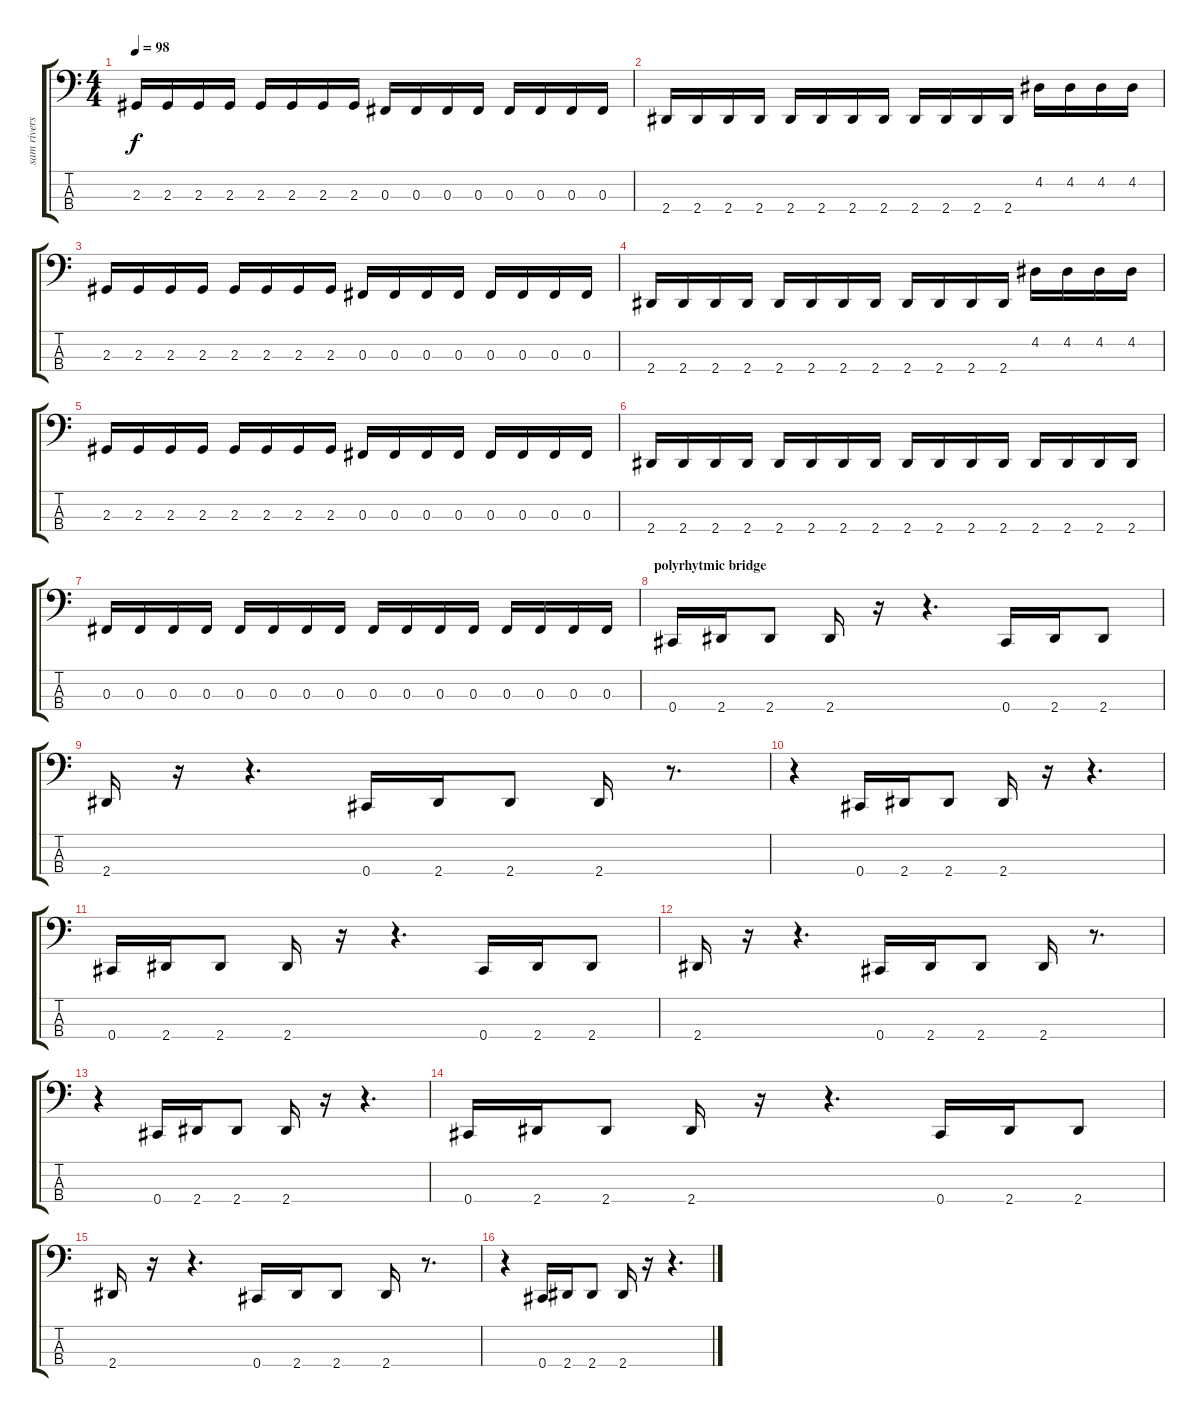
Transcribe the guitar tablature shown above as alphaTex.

\track ("sam rivers" "sam rivers") {instrument electricbassfinger}
\staff {score tabs}
\tuning (E2 B1 Gb1 Db1) {hide}
\ts (4 4)
\tempo 98
\clef f4
\ks c
2.3.16{dy f} 2.3.16 2.3.16 2.3.16 2.3.16 2.3.16 2.3.16 2.3.16 0.3.16 0.3.16 0.3.16 0.3.16 0.3.16 0.3.16 0.3.16 0.3.16 |
2.4.16 2.4.16 2.4.16 2.4.16 2.4.16 2.4.16 2.4.16 2.4.16 2.4.16 2.4.16 2.4.16 2.4.16 4.2.16 4.2.16 4.2.16 4.2.16 |
2.3.16 2.3.16 2.3.16 2.3.16 2.3.16 2.3.16 2.3.16 2.3.16 0.3.16 0.3.16 0.3.16 0.3.16 0.3.16 0.3.16 0.3.16 0.3.16 |
2.4.16 2.4.16 2.4.16 2.4.16 2.4.16 2.4.16 2.4.16 2.4.16 2.4.16 2.4.16 2.4.16 2.4.16 4.2.16 4.2.16 4.2.16 4.2.16 |
2.3.16 2.3.16 2.3.16 2.3.16 2.3.16 2.3.16 2.3.16 2.3.16 0.3.16 0.3.16 0.3.16 0.3.16 0.3.16 0.3.16 0.3.16 0.3.16 |
2.4.16 2.4.16 2.4.16 2.4.16 2.4.16 2.4.16 2.4.16 2.4.16 2.4.16 2.4.16 2.4.16 2.4.16 2.4.16 2.4.16 2.4.16 2.4.16 |
0.3.16 0.3.16 0.3.16 0.3.16 0.3.16 0.3.16 0.3.16 0.3.16 0.3.16 0.3.16 0.3.16 0.3.16 0.3.16 0.3.16 0.3.16 0.3.16 |
\section ("" "polyrhytmic bridge")
0.4.16 2.4.16 2.4.8 2.4.16 r.16 r.4{d} 0.4.16 2.4.16 2.4.8 |
2.4.16 r.16 r.4{d} 0.4.16 2.4.16 2.4.8 2.4.16 r.8{d} |
r.4 0.4.16 2.4.16 2.4.8 2.4.16 r.16 r.4{d} |
0.4.16 2.4.16 2.4.8 2.4.16 r.16 r.4{d} 0.4.16 2.4.16 2.4.8 |
2.4.16 r.16 r.4{d} 0.4.16 2.4.16 2.4.8 2.4.16 r.8{d} |
r.4 0.4.16 2.4.16 2.4.8 2.4.16 r.16 r.4{d} |
0.4.16 2.4.16 2.4.8 2.4.16 r.16 r.4{d} 0.4.16 2.4.16 2.4.8 |
2.4.16 r.16 r.4{d} 0.4.16 2.4.16 2.4.8 2.4.16 r.8{d} |
r.4 0.4.16 2.4.16 2.4.8 2.4.16 r.16 r.4{d}
